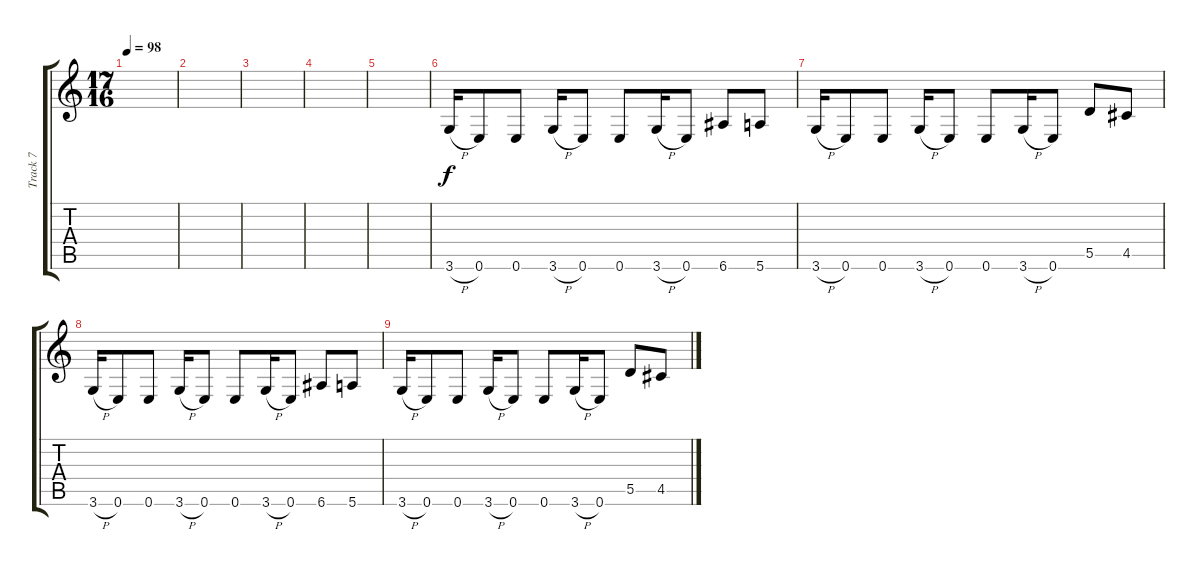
\track ("Track 7" "Track 7") {instrument distortionguitar}
\staff {score tabs}
\tuning (E4 B3 G3 D3 A2 E2) {hide}
\ts (17 16)
\tempo 98
\clef g2
\ks c
|
|
|
|
|
3.6{h}.16 0.6.8 0.6.8 3.6{h}.16 0.6.8 0.6.8 3.6{h}.16 0.6.8 6.6.8 5.6.8 |
3.6{h}.16 0.6.8 0.6.8 3.6{h}.16 0.6.8 0.6.8 3.6{h}.16 0.6.8 5.5.8 4.5.8 |
3.6{h}.16 0.6.8 0.6.8 3.6{h}.16 0.6.8 0.6.8 3.6{h}.16 0.6.8 6.6.8 5.6.8 |
3.6{h}.16 0.6.8 0.6.8 3.6{h}.16 0.6.8 0.6.8 3.6{h}.16 0.6.8 5.5.8 4.5.8
